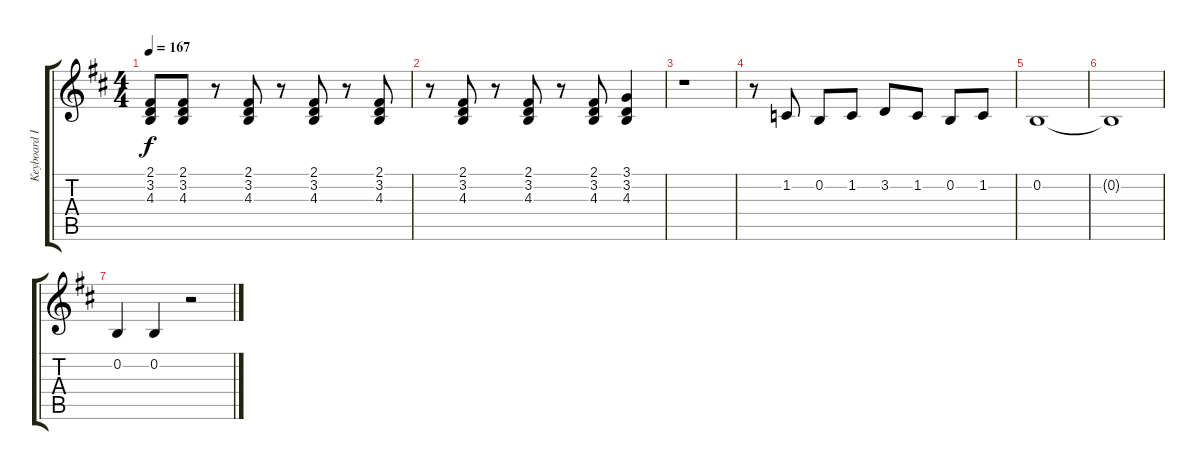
\track ("Keyboard I" "Keyboard I") {instrument lead2sawtooth}
\staff {score tabs}
\tuning (E4 B3 G3 D3 A2 E2) {hide}
\ts (4 4)
\tempo 167
\clef g2
\ks d
(2.1 3.2 4.3).8{dy f} (2.1 3.2 4.3).8 r.8 (2.1 3.2 4.3).8 r.8 (2.1 3.2 4.3).8 r.8 (2.1 3.2 4.3).8 |
r.8 (2.1 3.2 4.3).8 r.8 (2.1 3.2 4.3).8 r.8 (2.1 3.2 4.3).8 (3.1 3.2 4.3).4 |
r.1 |
r.8 1.2.8 0.2.8 1.2.8 3.2.8 1.2.8 0.2.8 1.2.8 |
0.2.1 |
0.2{t}.1 |
0.2.4 0.2.4 r.2
